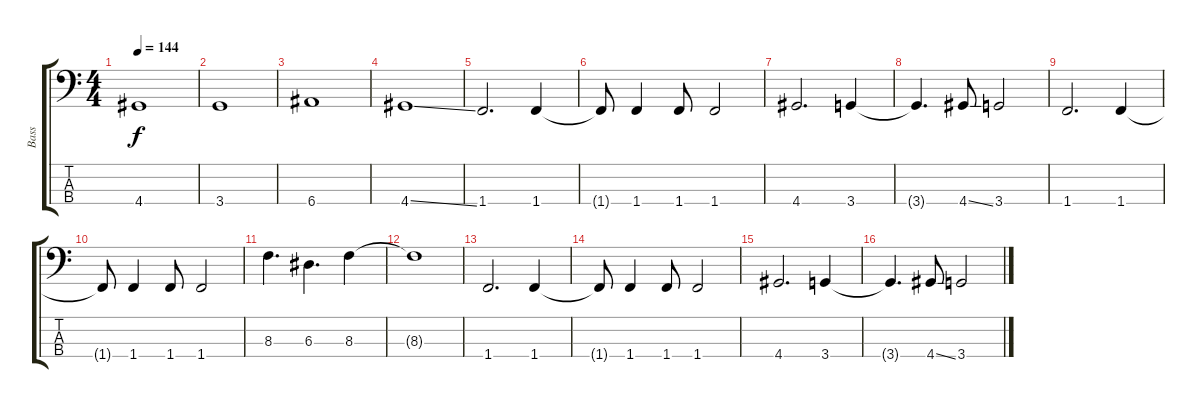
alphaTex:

\track ("Bass" "Bass") {instrument electricbassfinger}
\staff {score tabs}
\tuning (G2 D2 A1 E1) {hide}
\ts (4 4)
\tempo 144
\clef f4
\ks c
4.4.1{dy f} |
3.4.1 |
6.4.1 |
4.4{ss}.1 |
1.4.2{d} 1.4.4 |
1.4{t}.8 1.4.4 1.4.8 1.4.2 |
4.4.2{d} 3.4.4 |
3.4{t}.4{d} 4.4{ss}.8 3.4.2 |
1.4.2{d} 1.4.4 |
1.4{t}.8 1.4.4 1.4.8 1.4.2 |
8.3.4{d} 6.3.4{d} 8.3.4 |
8.3{t}.1 |
1.4.2{d} 1.4.4 |
1.4{t}.8 1.4.4 1.4.8 1.4.2 |
4.4.2{d} 3.4.4 |
3.4{t}.4{d} 4.4{ss}.8 3.4.2
